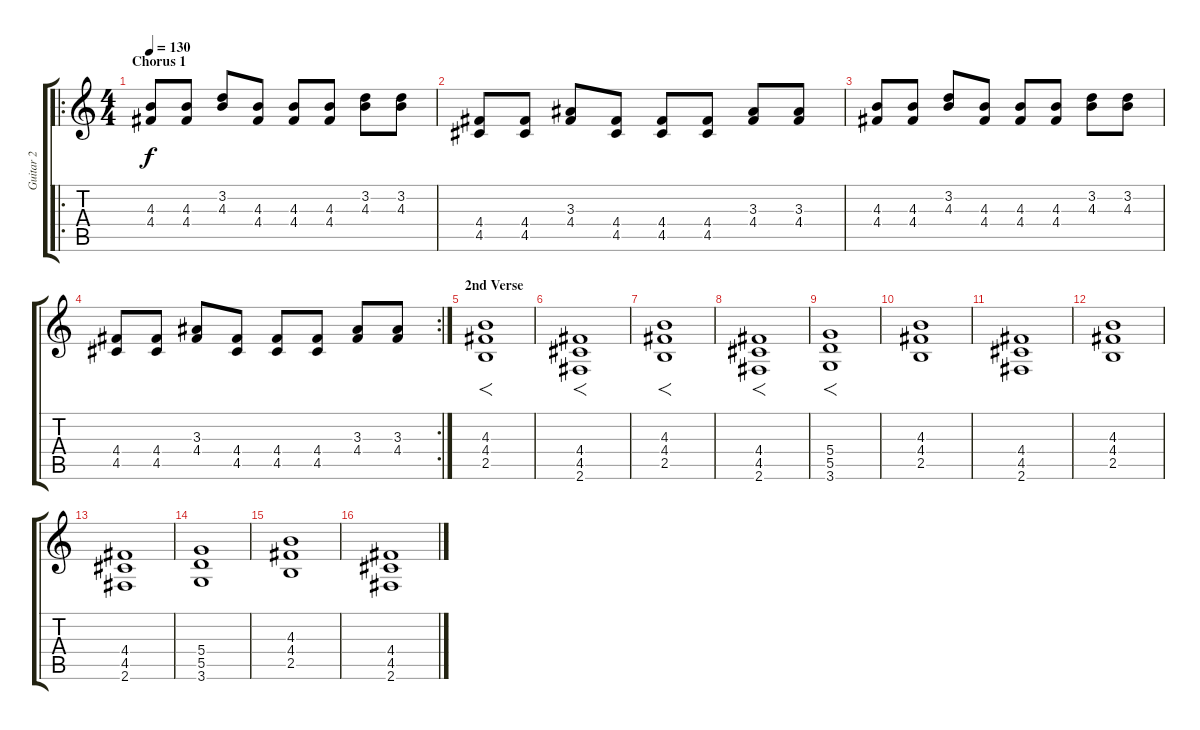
\track ("Guitar 2" "Guitar 2") {instrument distortionguitar}
\staff {score tabs}
\tuning (E4 B3 G3 D3 A2 E2) {hide}
\ro
\ts (4 4)
\section ("" "Chorus 1")
\tempo 130
\clef g2
\ks c
(4.3 4.4).8{dy f} (4.3 4.4).8 (3.2 4.3).8 (4.3 4.4).8 (4.3 4.4).8 (4.3 4.4).8 (3.2 4.3).8 (3.2 4.3).8 |
(4.4 4.5).8 (4.4 4.5).8 (3.3 4.4).8 (4.4 4.5).8 (4.4 4.5).8 (4.4 4.5).8 (3.3 4.4).8 (3.3 4.4).8 |
(4.3 4.4).8 (4.3 4.4).8 (3.2 4.3).8 (4.3 4.4).8 (4.3 4.4).8 (4.3 4.4).8 (3.2 4.3).8 (3.2 4.3).8 |
\rc 2
(4.4 4.5).8 (4.4 4.5).8 (3.3 4.4).8 (4.4 4.5).8 (4.4 4.5).8 (4.4 4.5).8 (3.3 4.4).8 (3.3 4.4).8 |
\section ("" "2nd Verse")
(4.3 4.4 2.5).1{f} |
(4.4 4.5 2.6).1{f} |
(4.3 4.4 2.5).1{f} |
(4.4 4.5 2.6).1{f} |
(5.4 5.5 3.6).1{f} |
(4.3 4.4 2.5).1 |
(4.4 4.5 2.6).1 |
(4.3 4.4 2.5).1 |
(4.4 4.5 2.6).1 |
(5.4 5.5 3.6).1 |
(4.3 4.4 2.5).1 |
(4.4 4.5 2.6).1
